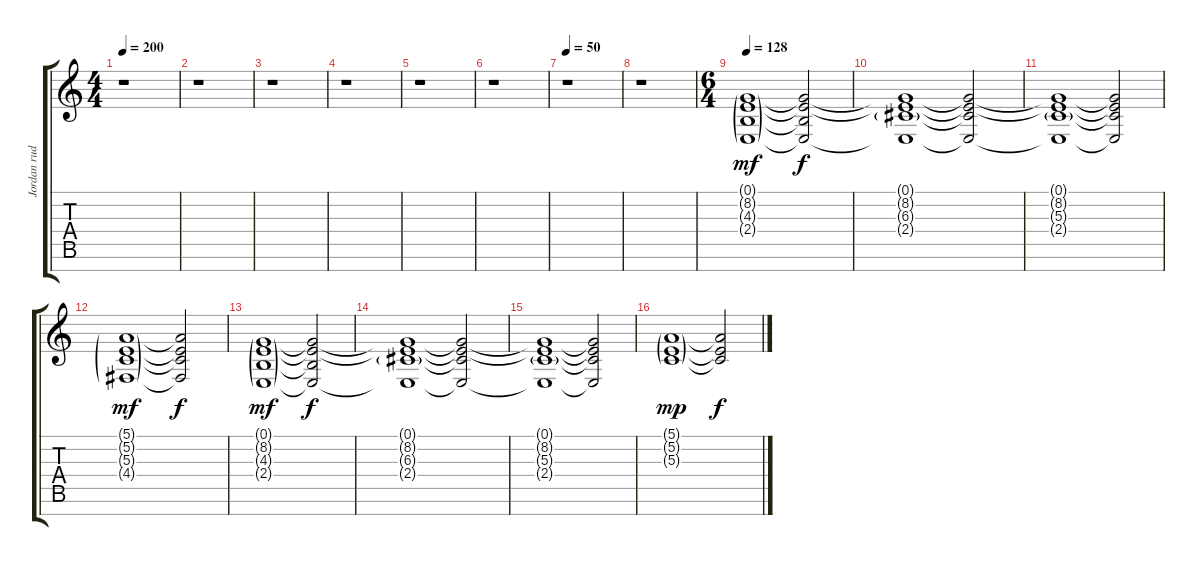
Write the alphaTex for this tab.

\track ("Jordan rudess" "Jordan rud") {instrument synthstrings1}
\staff {score tabs}
\tuning (E4 B3 G3 D3 A2 E2 B1) {hide}
\ts (4 4)
\tempo 200
\clef g2
\ks c
r.1{dy fff} |
r.1 |
r.1 |
r.1 |
r.1 |
r.1 |
\tempo 50
r.1 |
r.1 |
\ts (6 4)
\tempo 128
(0.1{g} 8.2{g} 4.3{g} 2.4{g}).1{dy mf volume 13 balance 0 instrument stringensemble1} (0.1{t} 8.2{t} 4.3{t} 2.4{t}).2{dy f} |
(0.1{t} 8.2{t} 6.3{g} 2.4{t}).1 (0.1{t} 8.2{t} 6.3{t} 2.4{t}).2 |
(0.1{t} 8.2{t} 5.3{g} 2.4{t}).1 (0.1{t} 8.2{t} 5.3{t} 2.4{t}).2 |
(5.1{g} 5.2{g} 5.3{g} 4.4{g}).1{dy mf} (5.1{t} 5.2{t} 5.3{t} 4.4{t}).2{dy f} |
(0.1{g} 8.2{g} 4.3{g} 2.4{g}).1{dy mf} (0.1{t} 8.2{t} 4.3{t} 2.4{t}).2{dy f} |
(0.1{t} 8.2{t} 6.3{g} 2.4{t}).1 (0.1{t} 8.2{t} 6.3{t} 2.4{t}).2 |
(0.1{t} 8.2{t} 5.3{g} 2.4{t}).1 (0.1{t} 8.2{t} 5.3{t} 2.4{t}).2 |
(5.1{g} 5.2{g} 5.3{g}).1{dy mp} (5.1{t} 5.2{t} 5.3{t}).2{dy f}
